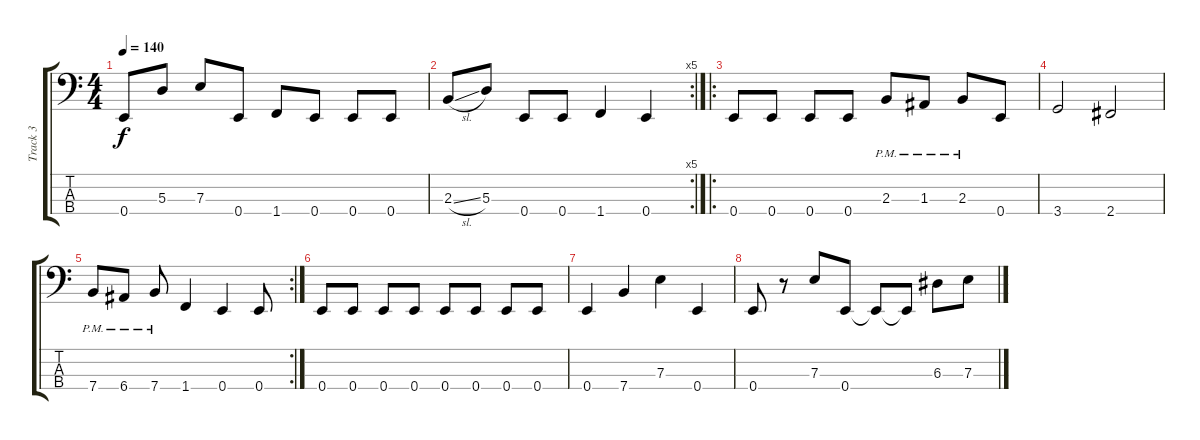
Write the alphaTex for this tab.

\track ("Track 3" "Track 3") {instrument electricbasspick}
\staff {score tabs}
\tuning (G2 D2 A1 E1) {hide}
\ts (4 4)
\tempo 140
\clef f4
\ks c
0.4.8{dy f} 5.3.8 7.3.8 0.4.8 1.4.8 0.4.8 0.4.8 0.4.8 |
\rc 5
2.3{sl}.8 5.3.8 0.4.8 0.4.8 1.4.4 0.4.4 |
\ro
0.4.8 0.4.8 0.4.8 0.4.8 2.3{pm}.8 1.3{pm}.8 2.3{pm}.8 0.4.8 |
3.4.2 2.4.2 |
\rc 2
7.4{pm}.8 6.4{pm}.8 7.4{pm}.8 1.4.4 0.4.4 0.4.8 |
0.4.8 0.4.8 0.4.8 0.4.8 0.4.8 0.4.8 0.4.8 0.4.8 |
0.4.4 7.4.4 7.3.4 0.4.4 |
0.4.8 r.8 7.3.8 0.4.8 0.4{t}.8 0.4{t}.8 6.3.8 7.3.8
